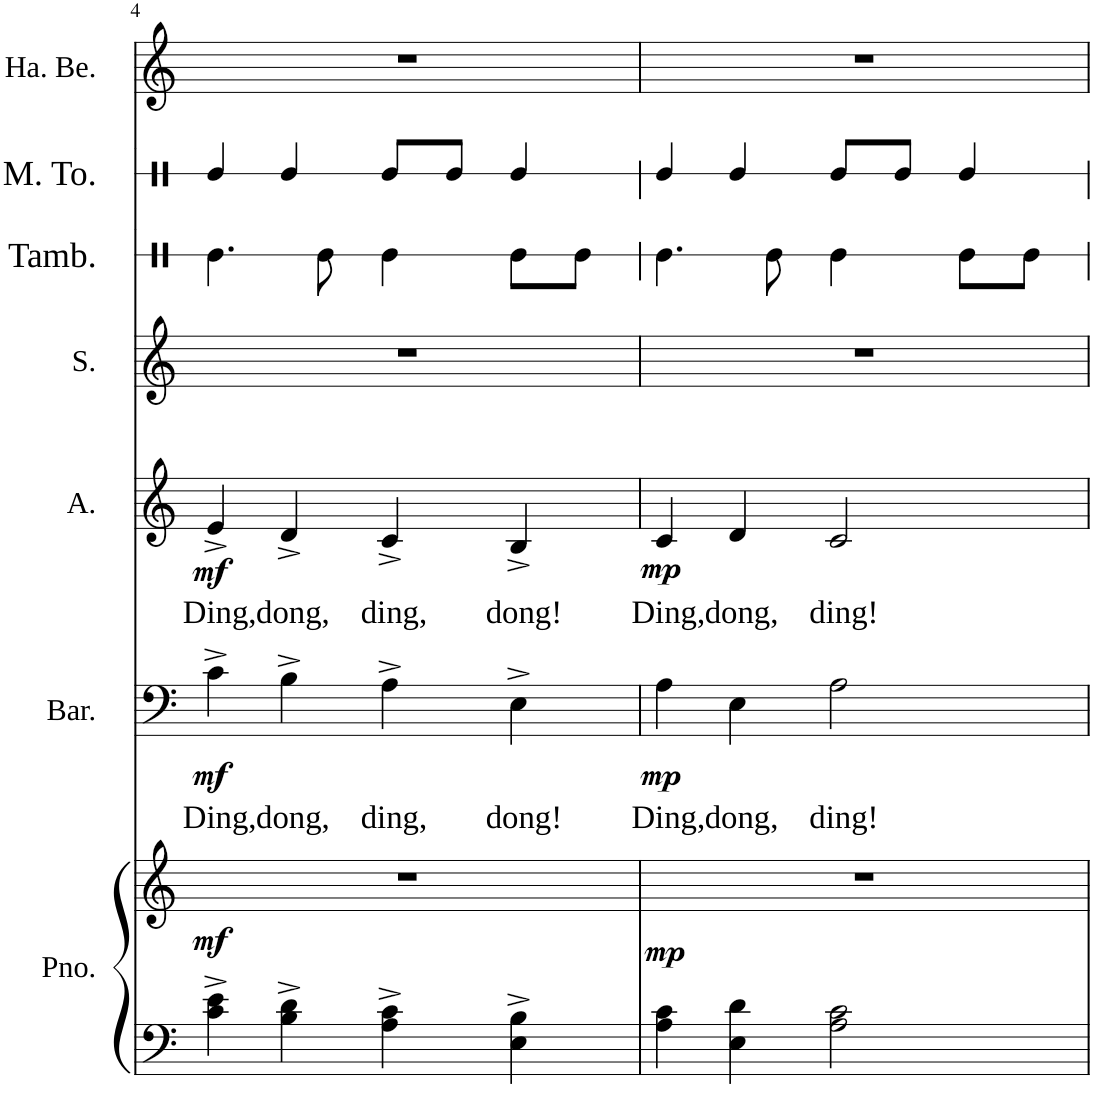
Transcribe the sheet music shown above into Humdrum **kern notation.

**kern	**kern	**dynam	**kern	**text	**dynam	**kern	**text	**dynam	**kern	**kern	**kern	**kern
*part7	*part7	*part7	*part6	*part6	*part6	*part5	*part5	*part5	*part4	*part3	*part2	*part1
*staff8	*staff7	*staff7/8	*staff6	*staff6	*staff6	*staff5	*staff5	*staff5	*staff4	*staff3	*staff2	*staff1
*I"Piano	*	*	*I"Baritone	*	*	*I"Alto	*	*	*I"Soprano	*I"Tambourine	*I"Mid Tom	*I"Hand Bells
*I'Pno.	*	*	*I'Bar.	*	*	*I'A.	*	*	*I'S.	*I'Tamb.	*I'M. To.	*I'Ha. Be.
!!LO:PB:g=z
*clefF4	*clefG2	*	*clefF4	*	*	*clefG2	*	*	*clefG2	*clefX	*clefX	*clefG2
*k[]	*k[]	*	*k[]	*	*	*k[]	*	*	*k[]	*k[]	*k[]	*k[]
*M4/4	*M4/4	*	*M4/4	*	*	*M4/4	*	*	*M4/4	*M4/4	*M4/4	*M4/4
=4	=4	=4	=4	=4	=4	=4	=4	=4	=4	=4	=4	=4
!	!	!LO:DY:b	!	!LO:LY:b	!LO:DY:b	!	!LO:LY:b	!LO:DY:b	!	!	!	!
4c\^ 4e\^	1r	mf	4c^\	Ding,	mf	4e^/	Ding,	mf	1r	4.Re\	4Re/	1r
!	!	!	!	!LO:LY:b	!	!	!LO:LY:b	!	!	!	!	!
4B\^ 4d\^	.	.	4B^\	dong,	.	4d^/	dong,	.	.	.	4Re/	.
.	.	.	.	.	.	.	.	.	.	8Re\	.	.
!	!	!	!	!LO:LY:b	!	!	!LO:LY:b	!	!	!	!	!
4A\^ 4c\^	.	.	4A^\	ding,	.	4c^/	ding,	.	.	4Re\	8Re/L	.
.	.	.	.	.	.	.	.	.	.	.	8Re/J	.
!	!	!	!	!LO:LY:b	!	!	!LO:LY:b	!	!	!	!	!
4E\^ 4B\^	.	.	4E^\	dong!	.	4B^/	dong!	.	.	8Re\L	4Re/	.
.	.	.	.	.	.	.	.	.	.	8Re\J	.	.
=5	=5	=5	=5	=5	=5	=5	=5	=5	=5	=5	=5	=5
!	!	!LO:DY:b	!	!LO:LY:b	!LO:DY:b	!	!LO:LY:b	!LO:DY:b	!	!	!	!
4A\ 4c\	1r	mp	4A\	Ding,	mp	4c/	Ding,	mp	1r	4.Re\	4Re/	1r
!	!	!	!	!LO:LY:b	!	!	!LO:LY:b	!	!	!	!	!
4E\ 4d\	.	.	4E\	dong,	.	4d/	dong,	.	.	.	4Re/	.
.	.	.	.	.	.	.	.	.	.	8Re\	.	.
!	!	!	!	!LO:LY:b	!	!	!LO:LY:b	!	!	!	!	!
2A\ 2c\	.	.	2A\	ding!	.	2c/	ding!	.	.	4Re\	8Re/L	.
.	.	.	.	.	.	.	.	.	.	.	8Re/J	.
.	.	.	.	.	.	.	.	.	.	8Re\L	4Re/	.
.	.	.	.	.	.	.	.	.	.	8Re\J	.	.
=	=	=	=	=	=	=	=	=	=	=	=	=
*-	*-	*-	*-	*-	*-	*-	*-	*-	*-	*-	*-	*-
